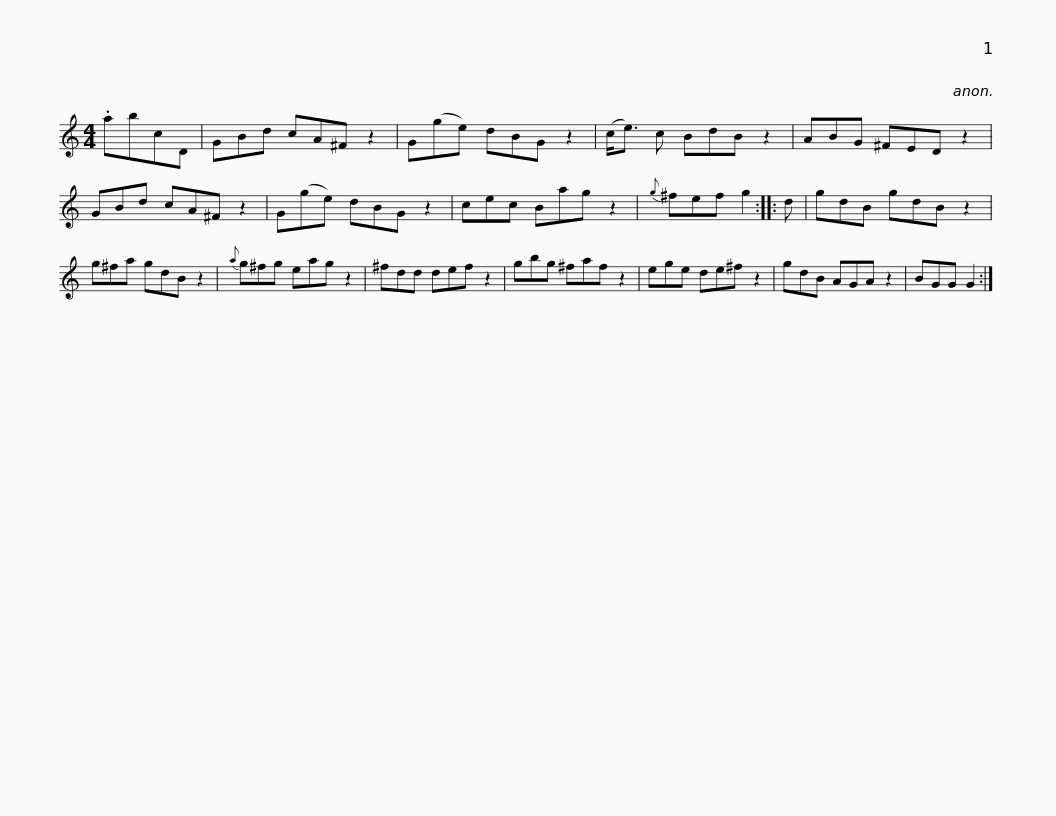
X:1
L:1/8
M:4/4
I:linebreak $
K:C
V:1 treble
V:1
 .abcD | GBd cA^F z2 | G(ge) dBG z2 | (c<e) c BdB z2 | ABG ^FED z2 | %5
 GBd cA^F z2 |$ G(ge) dBG z2 | cec Bag z2 |{g} ^fef g2 :: d | %10
 gdB gdB z2 | g^fa gdB z2 |{a} g^fg eag z2 |$ ^fdd def z2 | gbg ^faf z2 | %15
 ege de^f z2 | gdB AGA z2 | BGG G2 :| %18
